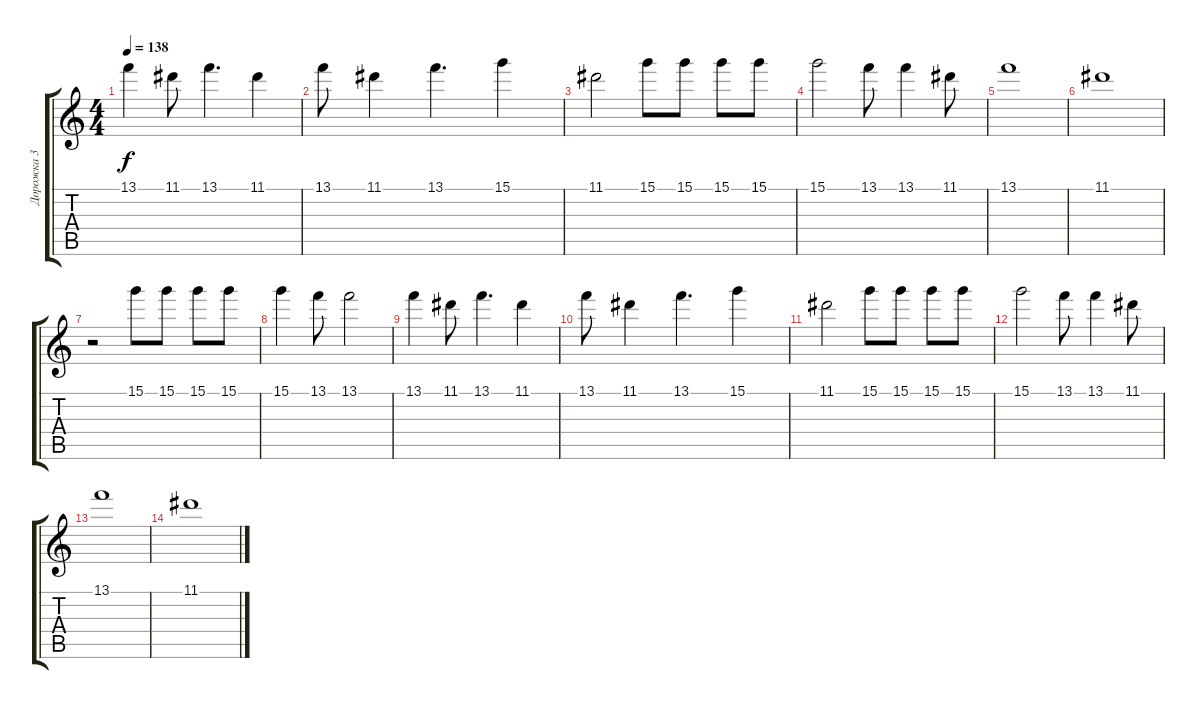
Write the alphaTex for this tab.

\track ("Дорожка 3" "Дорожка 3") {instrument distortionguitar}
\staff {score tabs}
\tuning (E4 B3 G3 D3 A2 E2) {hide}
\ts (4 4)
\tempo 138
\clef g2
\ks c
13.1.4{dy f} 11.1.8 13.1.4{d} 11.1.4 |
13.1.8 11.1.4 13.1.4{d} 15.1.4 |
11.1.2 15.1.8 15.1.8 15.1.8 15.1.8 |
15.1.2 13.1.8 13.1.4 11.1.8 |
13.1.1 |
11.1.1 |
r.2 15.1.8 15.1.8 15.1.8 15.1.8 |
15.1.4 13.1.8 13.1.2 |
13.1.4 11.1.8 13.1.4{d} 11.1.4 |
13.1.8 11.1.4 13.1.4{d} 15.1.4 |
11.1.2 15.1.8 15.1.8 15.1.8 15.1.8 |
15.1.2 13.1.8 13.1.4 11.1.8 |
13.1.1 |
11.1.1
